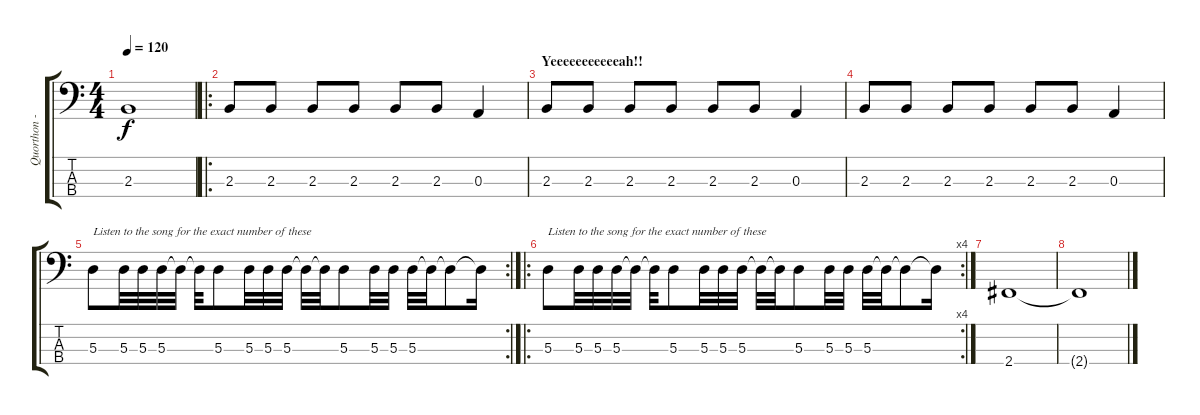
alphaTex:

\track ("Quorthon - Bass" "Quorthon -") {instrument electricbassfinger}
\staff {score tabs}
\tuning (G2 D2 A1 E1) {hide}
\ts (4 4)
\tempo 120
\clef f4
\ks c
2.3.1{dy f} |
\ro
\section ("" "")
2.3.8 2.3.8 2.3.8 2.3.8 2.3.8 2.3.8 0.3.4 |
\section ("" "Yeeeeeeeeeeeah!!")
2.3.8 2.3.8 2.3.8 2.3.8 2.3.8 2.3.8 0.3.4 |
2.3.8 2.3.8 2.3.8 2.3.8 2.3.8 2.3.8 0.3.4 |
\rc 2
5.3.8{txt "Listen to the song for the exact number of these"} 5.3.32 5.3.32 5.3.32 5.3{t}.32 5.3{t}.32 5.3.8 5.3.32 5.3.32 5.3.32 5.3{t}.32 5.3{t}.32 5.3.8 5.3.32 5.3.32 5.3.32 5.3{t}.32 5.3{t}.8 5.3{t}.16 |
\ro
\rc 4
5.3.8{txt "Listen to the song for the exact number of these"} 5.3.32 5.3.32 5.3.32 5.3{t}.32 5.3{t}.32 5.3.8 5.3.32 5.3.32 5.3.32 5.3{t}.32 5.3{t}.32 5.3.8 5.3.32 5.3.32 5.3.32 5.3{t}.32 5.3{t}.8 5.3{t}.16 |
2.4.1 |
2.4{t}.1
